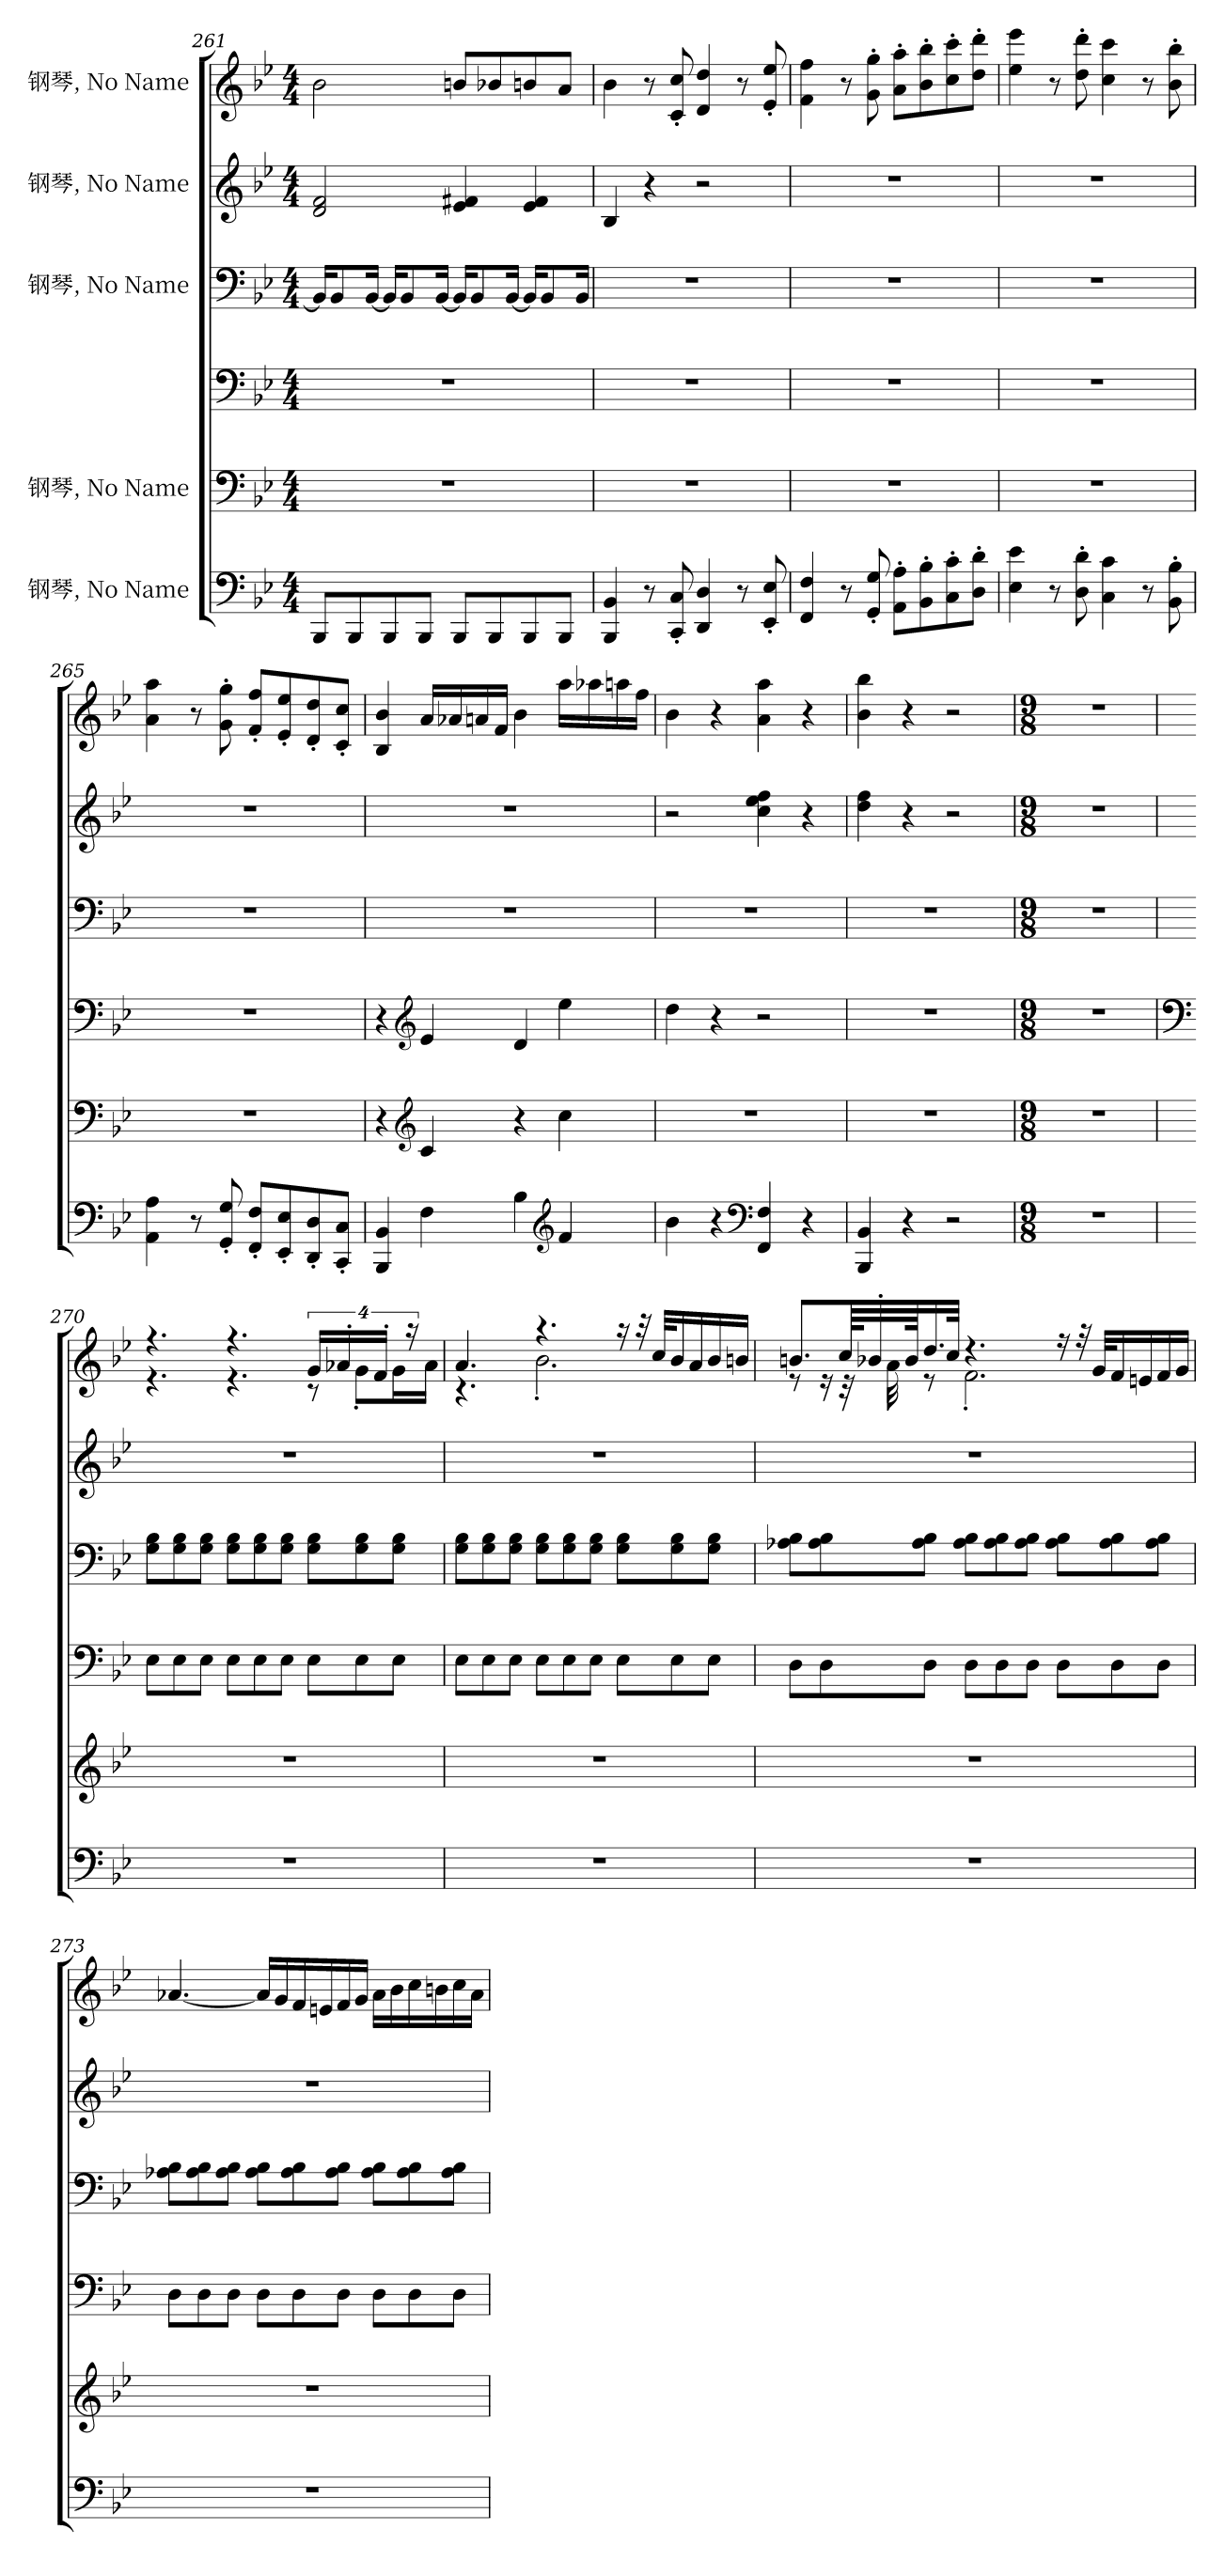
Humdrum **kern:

**kern	**kern	**kern	**kern	**kern	**kern
*part5	*part4	*part4	*part3	*part2	*part1
*staff6	*staff5	*staff4	*staff3	*staff2	*staff1
*I"钢琴, No Name	*I"钢琴, No Name	*	*I"钢琴, No Name	*I"钢琴, No Name	*I"钢琴, No Name
!!LO:LB:g=z
*clefF4	*clefF4	*clefF4	*clefF4	*clefG2	*clefG2
*k[b-e-]	*k[b-e-]	*k[b-e-]	*k[b-e-]	*k[b-e-]	*k[b-e-]
*M4/4	*M4/4	*M4/4	*M4/4	*M4/4	*M4/4
=261	=261	=261	=261	=261	=261
8BBB-/L	1r	1r	16BB-/KL]	2d/ 2f/	2b-\
.	.	.	8BB-/	.	.
8BBB-/	.	.	.	.	.
.	.	.	[16BB-/Jk	.	.
8BBB-/	.	.	16BB-/KL]	.	.
.	.	.	8BB-/	.	.
8BBB-/J	.	.	.	.	.
.	.	.	[16BB-/Jk	.	.
8BBB-/L	.	.	16BB-/KL]	4e-/ 4f#X/	8bn/L
.	.	.	8BB-/	.	.
8BBB-/	.	.	.	.	8b-X/
.	.	.	[16BB-/Jk	.	.
8BBB-/	.	.	16BB-/KL]	4e-/ 4f#/	8bn/
.	.	.	8BB-/	.	.
*	*	*	*	*	*MM125
8BBB-/J	.	.	.	.	8a/J
.	.	.	16BB-/Jk	.	.
=262	=262	=262	=262	=262	=262
*	*	*	*	*	*MM145
4BBB-/ 4BB-/	1r	1r	1r	4B-/	4b-\
8r	.	.	.	4r	8r
8CC/' 8C/'	.	.	.	.	8c/' 8cc/'
*	*	*	*	*	*MM145
4DD/ 4D/	.	.	.	2r	4d/ 4dd/
8r	.	.	.	.	8r
8EE-/' 8E-/'	.	.	.	.	8e-/' 8ee-/'
=263	=263	=263	=263	=263	=263
*	*	*	*	*	*MM145
4FF/ 4F/	1r	1r	1r	1r	4f\ 4ff\
8r	.	.	.	.	8r
8GG/' 8G/'	.	.	.	.	8g\' 8gg\'
8AA\' 8A\'L	.	.	.	.	8a\' 8aa\'L
8BB-\' 8B-\'	.	.	.	.	8b-\' 8bb-\'
8C\' 8c\'	.	.	.	.	8cc\' 8ccc\'
8D\' 8d\'J	.	.	.	.	8dd\' 8ddd\'J
=264	=264	=264	=264	=264	=264
*	*	*	*	*	*MM145
4E-\ 4e-\	1r	1r	1r	1r	4ee-\ 4eee-\
8r	.	.	.	.	8r
8D\' 8d\'	.	.	.	.	8dd\' 8ddd\'
*	*	*	*	*	*MM145
4C\ 4c\	.	.	.	.	4cc\ 4ccc\
8r	.	.	.	.	8r
8BB-\' 8B-\'	.	.	.	.	8b-\' 8bb-\'
!!LO:PB:g=z
=265	=265	=265	=265	=265	=265
*	*	*	*	*	*MM145
4AA\ 4A\	1r	1r	1r	1r	4a\ 4aa\
8r	.	.	.	.	8r
8GG/' 8G/'	.	.	.	.	8g\' 8gg\'
8FF/' 8F/'L	.	.	.	.	8f/' 8ff/'L
8EE-/' 8E-/'	.	.	.	.	8e-/' 8ee-/'
8DD/' 8D/'	.	.	.	.	8d/' 8dd/'
8CC/' 8C/'J	.	.	.	.	8c/' 8cc/'J
=266	=266	=266	=266	=266	=266
4BBB-/ 4BB-/	4r	4r	1r	1r	4B-/ 4b-/
*	*clefG2	*clefG2	*	*	*
4F\	4c/	4e-/	.	.	16a/LL
.	.	.	.	.	16a-X/
.	.	.	.	.	16an/
.	.	.	.	.	16f/JJ
*	*	*	*	*	*MM143
4B-\	4r	4d/	.	.	4b-\
*clefG2	*	*	*	*	*
4f/	4cc\	4ee-\	.	.	16aa\LL
.	.	.	.	.	16aa-X\
.	.	.	.	.	16aan\
.	.	.	.	.	16ff\JJ
=267	=267	=267	=267	=267	=267
*	*	*	*	*	*MM140
4b-\	1r	4dd\	1r	2r	4b-\
4r	.	4r	.	.	4r
*clefF4	*	*	*	*	*
4FF/ 4F/	.	2r	.	4cc\ 4ee-\ 4ff\	4a\ 4aa\
*	*	*	*	*	*MM120
4r	.	.	.	4r	4r
=268	=268	=268	=268	=268	=268
4BBB-/ 4BB-/	1r	1r	1r	4dd\ 4ff\	4b-\ 4bb-\
4r	.	.	.	4r	4r
2r	.	.	.	2r	2r
=269	=269	=269	=269	=269	=269
*M9/8	*M9/8	*M9/8	*M9/8	*M9/8	*M9/8
*	*	*	*	*	*MM78
8%9r	8%9r	8%9r	8%9r	8%9r	8%9r
!!LO:LB:g=z
=270	=270	=270	=270	=270	=270
*	*	*clefF4	*	*	*
*	*	*	*	*	*MM45
*	*	*	*	*	*^
8%9r	8%9r	8E-\L	8G\ 8B-\L	8%9r	4.r	4.r
.	.	8E-\	8G\ 8B-\	.	.	.
.	.	8E-\J	8G\ 8B-\J	.	.	.
.	.	8E-\L	8G\ 8B-\L	.	4.r	4.r
.	.	8E-\	8G\ 8B-\	.	.	.
.	.	8E-\J	8G\ 8B-\J	.	.	.
*	*	*	*	*	*MM45	*
.	.	8E-\L	8G\ 8B-\L	.	32%3g/L	8r
.	.	.	.	.	32%3a-X'/	.
.	.	8E-\	8G\ 8B-\	.	.	8g'\L
.	.	.	.	.	32%3f'/J	.
.	.	8E-\J	8G\ 8B-\J	.	.	16g\L
.	.	.	.	.	32%3r	.
.	.	.	.	.	.	16a-\JJ
=271	=271	=271	=271	=271	=271	=271
*	*	*	*	*	*MM45	*
8%9r	8%9r	8E-\L	8G\ 8B-\L	8%9r	4.a/	4.r
.	.	8E-\	8G\ 8B-\	.	.	.
.	.	8E-\J	8G\ 8B-\J	.	.	.
.	.	8E-\L	8G\ 8B-\L	.	4.r	2.b-'\
.	.	8E-\	8G\ 8B-\	.	.	.
.	.	8E-\J	8G\ 8B-\J	.	.	.
*	*	*	*	*	*MM45	*
.	.	8E-\L	8G\ 8B-\L	.	16r	.
.	.	.	.	.	32r	.
.	.	.	.	.	32cc/KLL	.
.	.	8E-\	8G\ 8B-\	.	16b-/	.
.	.	.	.	.	16a/	.
.	.	8E-\J	8G\ 8B-\J	.	16b-/	.
*	*	*	*	*	*MM43	*
.	.	.	.	.	16bn/JJ	.
!!LO:PB:g=z	!!
=272	=272	=272	=272	=272	=272	=272
*	*	*	*	*	*MM45	*
8%9r	8%9r	8D\L	8A-X\ 8B-\L	8%9r	8.bn/L	8r
.	.	8D\	8A-\ 8B-\	.	.	16r
.	.	.	.	.	64cc/KLL	32r
.	.	.	.	.	32b-X'/	.
.	.	.	.	.	.	32a\
.	.	.	.	.	64b-/JK	.
.	.	8D\J	8A-\ 8B-\J	.	16.dd/	8r
*	*	*	*	*	*MM43	*
.	.	.	.	.	32cc/JJk	.
*	*	*	*	*	*MM45	*
.	.	8D\L	8A-\ 8B-\L	.	4.r	2.f'\
.	.	8D\	8A-\ 8B-\	.	.	.
.	.	8D\J	8A-\ 8B-\J	.	.	.
*	*	*	*	*	*MM45	*
.	.	8D\L	8A-\ 8B-\L	.	16r	.
.	.	.	.	.	32r	.
.	.	.	.	.	32g/KLL	.
.	.	8D\	8A-\ 8B-\	.	16f/	.
.	.	.	.	.	16en/	.
.	.	8D\J	8A-\ 8B-\J	.	16f/	.
.	.	.	.	.	16g/JJ	.
*	*	*	*	*	*v	*v
=273	=273	=273	=273	=273	=273
*	*	*	*	*	*MM45
8%9r	8%9r	8D\L	8A-X\ 8B-\L	8%9r	[4.a-X/
.	.	8D\	8A-\ 8B-\	.	.
.	.	8D\J	8A-\ 8B-\J	.	.
.	.	8D\L	8A-\ 8B-\L	.	16a-/LL]
.	.	.	.	.	16g/
.	.	8D\	8A-\ 8B-\	.	16f/
.	.	.	.	.	16en/
.	.	8D\J	8A-\ 8B-\J	.	16f/
.	.	.	.	.	16g/JJ
.	.	8D\L	8A-\ 8B-\L	.	16a-\LL
.	.	.	.	.	16b-\
.	.	8D\	8A-\ 8B-\	.	16cc\
.	.	.	.	.	16bn\
.	.	8D\J	8A-\ 8B-\J	.	16cc\
.	.	.	.	.	16a-\JJ
=	=	=	=	=	=
*-	*-	*-	*-	*-	*-
